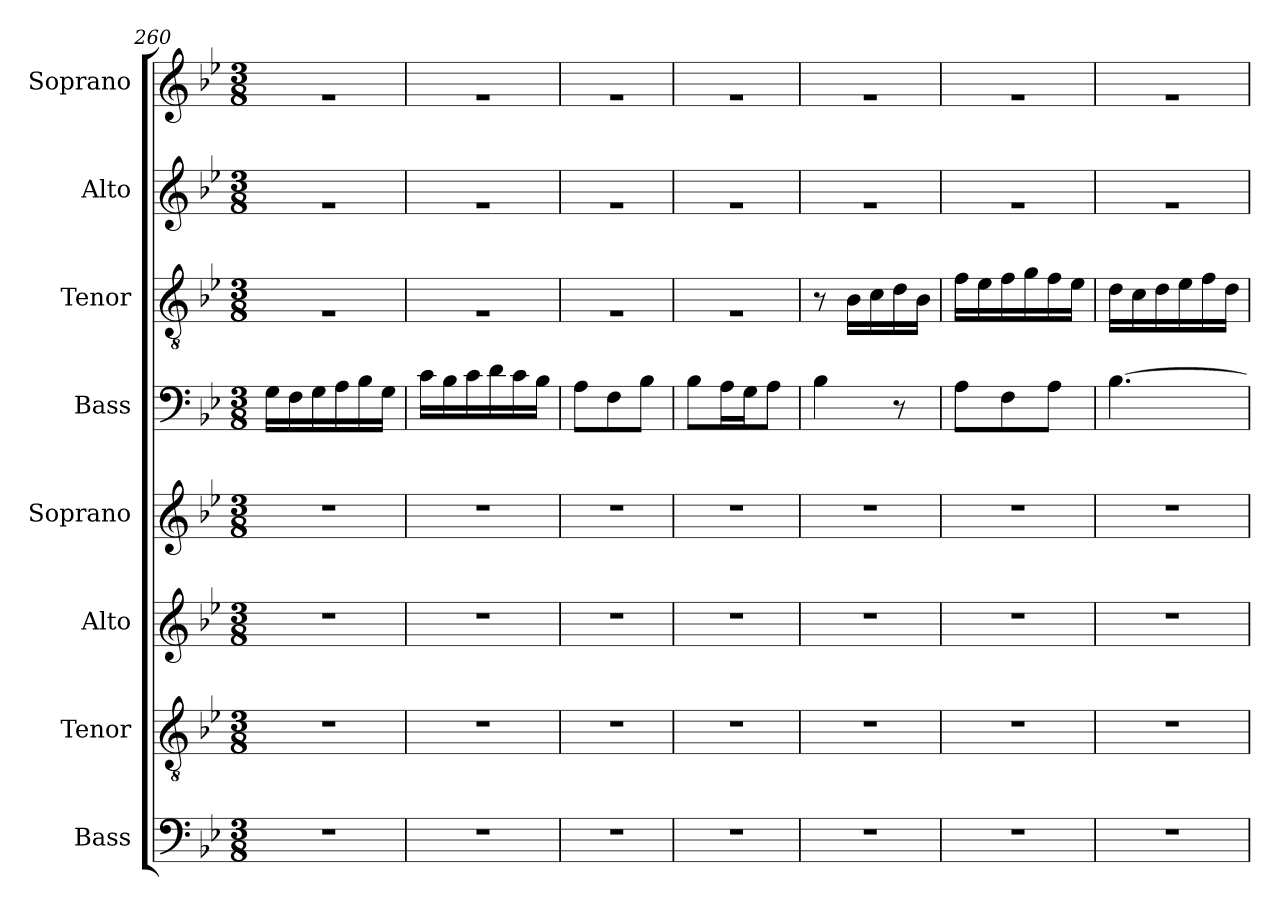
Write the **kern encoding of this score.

**kern	**kern	**kern	**kern	**kern	**kern	**kern	**kern
*part8	*part7	*part6	*part5	*part4	*part3	*part2	*part1
*staff8	*staff7	*staff6	*staff5	*staff4	*staff3	*staff2	*staff1
*I"Bass	*I"Tenor	*I"Alto	*I"Soprano	*I"Bass	*I"Tenor	*I"Alto	*I"Soprano
*clefF4	*clefGv2	*clefG2	*clefG2	*clefF4	*clefGv2	*clefG2	*clefG2
*k[b-e-]	*k[b-e-]	*k[b-e-]	*k[b-e-]	*k[b-e-]	*k[b-e-]	*k[b-e-]	*k[b-e-]
*B-:	*B-:	*B-:	*B-:	*B-:	*B-:	*B-:	*B-:
*M3/8	*M3/8	*M3/8	*M3/8	*M3/8	*M3/8	*M3/8	*M3/8
=260	=260	=260	=260	=260	=260	=260	=260
!	!	!	!	!	!LO:N:vis=1	!LO:N:vis=1	!LO:N:vis=1
4.r	4.r	4.r	4.r	16G\LL	4.rA	4.ra	4.ra
.	.	.	.	16F\	.	.	.
.	.	.	.	16G\	.	.	.
.	.	.	.	16A\	.	.	.
.	.	.	.	16B-\	.	.	.
.	.	.	.	16G\JJ	.	.	.
=261	=261	=261	=261	=261	=261	=261	=261
!	!	!	!	!	!LO:N:vis=1	!LO:N:vis=1	!LO:N:vis=1
4.r	4.r	4.r	4.r	16c\LL	4.rA	4.ra	4.ra
.	.	.	.	16B-\	.	.	.
.	.	.	.	16c\	.	.	.
.	.	.	.	16d\	.	.	.
.	.	.	.	16c\	.	.	.
.	.	.	.	16B-\JJ	.	.	.
=262	=262	=262	=262	=262	=262	=262	=262
!	!	!	!	!	!LO:N:vis=1	!LO:N:vis=1	!LO:N:vis=1
4.r	4.r	4.r	4.r	8A\L	4.rA	4.ra	4.ra
.	.	.	.	8F\	.	.	.
.	.	.	.	8B-\J	.	.	.
=263	=263	=263	=263	=263	=263	=263	=263
!	!	!	!	!	!LO:N:vis=1	!LO:N:vis=1	!LO:N:vis=1
4.r	4.r	4.r	4.r	8B-\L	4.rA	4.ra	4.ra
.	.	.	.	16A\L	.	.	.
.	.	.	.	16G\J	.	.	.
.	.	.	.	8A\J	.	.	.
!!LO:LB:g=z
=264	=264	=264	=264	=264	=264	=264	=264
!	!	!	!	!	!	!LO:N:vis=1	!LO:N:vis=1
4.r	4.r	4.r	4.r	4B-\	8r	4.ra	4.ra
.	.	.	.	.	16B-\LL	.	.
.	.	.	.	.	16c\	.	.
.	.	.	.	8r	16d\	.	.
.	.	.	.	.	16B-\JJ	.	.
=265	=265	=265	=265	=265	=265	=265	=265
!	!	!	!	!	!	!LO:N:vis=1	!LO:N:vis=1
4.r	4.r	4.r	4.r	8A\L	16f\LL	4.ra	4.ra
.	.	.	.	.	16e-\	.	.
.	.	.	.	8F\	16f\	.	.
.	.	.	.	.	16g\	.	.
.	.	.	.	8A\J	16f\	.	.
.	.	.	.	.	16e-\JJ	.	.
=266	=266	=266	=266	=266	=266	=266	=266
!	!	!	!	!	!	!LO:N:vis=1	!LO:N:vis=1
4.r	4.r	4.r	4.r	[>4.B-\	16d\LL	4.ra	4.ra
.	.	.	.	.	16c\	.	.
.	.	.	.	.	16d\	.	.
.	.	.	.	.	16e-\	.	.
.	.	.	.	.	16f\	.	.
.	.	.	.	.	16d\JJ	.	.
=	=	=	=	=	=	=	=
*-	*-	*-	*-	*-	*-	*-	*-
